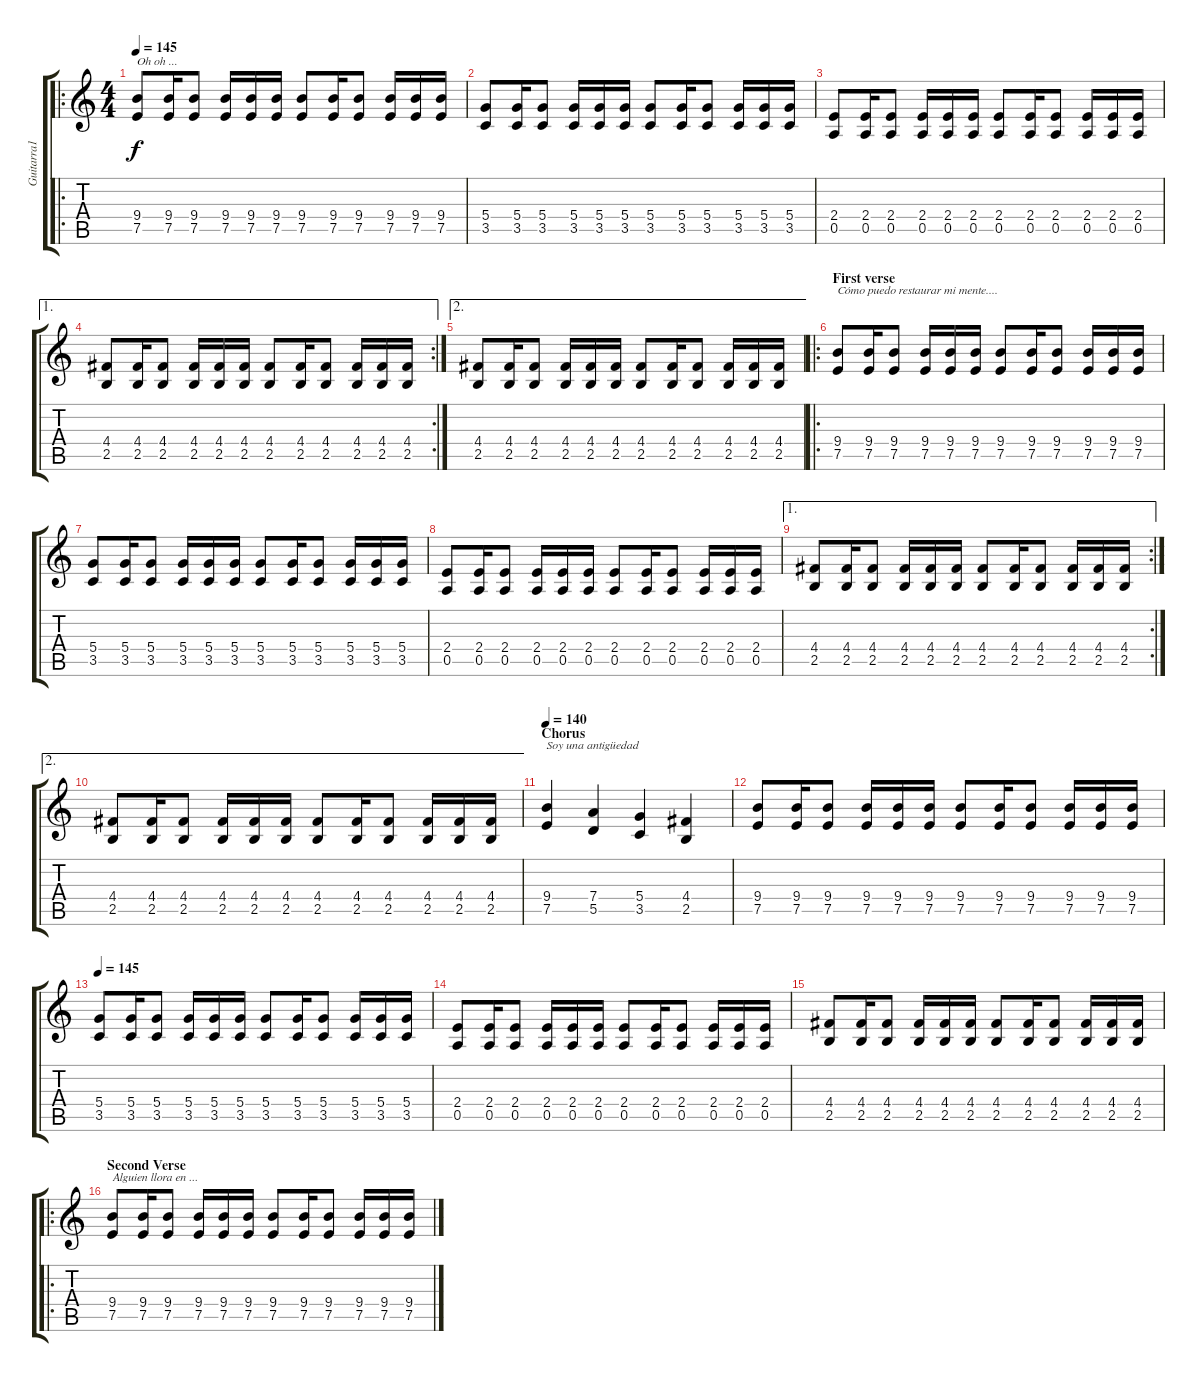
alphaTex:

\track ("Guitarra1" "Guitarra1") {instrument overdrivenguitar}
\staff {score tabs}
\tuning (E4 B3 G3 D3 A2 E2) {hide}
\ro
\ts (4 4)
\tempo 145
\clef g2
\ks c
(9.4 7.5).8{txt "Oh oh ..." dy f} (9.4 7.5).16 (9.4 7.5).8 (9.4 7.5).16 (9.4 7.5).16 (9.4 7.5).16 (9.4 7.5).8 (9.4 7.5).16 (9.4 7.5).8 (9.4 7.5).16 (9.4 7.5).16 (9.4 7.5).16 |
(5.4 3.5).8 (5.4 3.5).16 (5.4 3.5).8 (5.4 3.5).16 (5.4 3.5).16 (5.4 3.5).16 (5.4 3.5).8 (5.4 3.5).16 (5.4 3.5).8 (5.4 3.5).16 (5.4 3.5).16 (5.4 3.5).16 |
(2.4 0.5).8 (2.4 0.5).16 (2.4 0.5).8 (2.4 0.5).16 (2.4 0.5).16 (2.4 0.5).16 (2.4 0.5).8 (2.4 0.5).16 (2.4 0.5).8 (2.4 0.5).16 (2.4 0.5).16 (2.4 0.5).16 |
\ae 1
\rc 2
(4.4 2.5).8 (4.4 2.5).16 (4.4 2.5).8 (4.4 2.5).16 (4.4 2.5).16 (4.4 2.5).16 (4.4 2.5).8 (4.4 2.5).16 (4.4 2.5).8 (4.4 2.5).16 (4.4 2.5).16 (4.4 2.5).16 |
\ae 2
(4.4 2.5).8 (4.4 2.5).16 (4.4 2.5).8 (4.4 2.5).16 (4.4 2.5).16 (4.4 2.5).16 (4.4 2.5).8 (4.4 2.5).16 (4.4 2.5).8 (4.4 2.5).16 (4.4 2.5).16 (4.4 2.5).16 |
\ro
\section ("" "First verse")
(9.4 7.5).8{txt "Cómo puedo restaurar mi mente...."} (9.4 7.5).16 (9.4 7.5).8 (9.4 7.5).16 (9.4 7.5).16 (9.4 7.5).16 (9.4 7.5).8 (9.4 7.5).16 (9.4 7.5).8 (9.4 7.5).16 (9.4 7.5).16 (9.4 7.5).16 |
(5.4 3.5).8 (5.4 3.5).16 (5.4 3.5).8 (5.4 3.5).16 (5.4 3.5).16 (5.4 3.5).16 (5.4 3.5).8 (5.4 3.5).16 (5.4 3.5).8 (5.4 3.5).16 (5.4 3.5).16 (5.4 3.5).16 |
(2.4 0.5).8 (2.4 0.5).16 (2.4 0.5).8 (2.4 0.5).16 (2.4 0.5).16 (2.4 0.5).16 (2.4 0.5).8 (2.4 0.5).16 (2.4 0.5).8 (2.4 0.5).16 (2.4 0.5).16 (2.4 0.5).16 |
\ae 1
\rc 2
(4.4 2.5).8 (4.4 2.5).16 (4.4 2.5).8 (4.4 2.5).16 (4.4 2.5).16 (4.4 2.5).16 (4.4 2.5).8 (4.4 2.5).16 (4.4 2.5).8 (4.4 2.5).16 (4.4 2.5).16 (4.4 2.5).16 |
\ae 2
(4.4 2.5).8 (4.4 2.5).16 (4.4 2.5).8 (4.4 2.5).16 (4.4 2.5).16 (4.4 2.5).16 (4.4 2.5).8 (4.4 2.5).16 (4.4 2.5).8 (4.4 2.5).16 (4.4 2.5).16 (4.4 2.5).16 |
\section ("" "Chorus")
\tempo 140
(9.4 7.5).4{txt "Soy una antigüedad"} (7.4 5.5).4 (5.4 3.5).4 (4.4 2.5).4 |
(9.4 7.5).8 (9.4 7.5).16 (9.4 7.5).8 (9.4 7.5).16 (9.4 7.5).16 (9.4 7.5).16 (9.4 7.5).8 (9.4 7.5).16 (9.4 7.5).8 (9.4 7.5).16 (9.4 7.5).16 (9.4 7.5).16 |
\tempo 145
(5.4 3.5).8 (5.4 3.5).16 (5.4 3.5).8 (5.4 3.5).16 (5.4 3.5).16 (5.4 3.5).16 (5.4 3.5).8 (5.4 3.5).16 (5.4 3.5).8 (5.4 3.5).16 (5.4 3.5).16 (5.4 3.5).16 |
(2.4 0.5).8 (2.4 0.5).16 (2.4 0.5).8 (2.4 0.5).16 (2.4 0.5).16 (2.4 0.5).16 (2.4 0.5).8 (2.4 0.5).16 (2.4 0.5).8 (2.4 0.5).16 (2.4 0.5).16 (2.4 0.5).16 |
(4.4 2.5).8 (4.4 2.5).16 (4.4 2.5).8 (4.4 2.5).16 (4.4 2.5).16 (4.4 2.5).16 (4.4 2.5).8 (4.4 2.5).16 (4.4 2.5).8 (4.4 2.5).16 (4.4 2.5).16 (4.4 2.5).16 |
\ro
\section ("" "Second Verse")
(9.4 7.5).8{txt "Alguien llora en ..."} (9.4 7.5).16 (9.4 7.5).8 (9.4 7.5).16 (9.4 7.5).16 (9.4 7.5).16 (9.4 7.5).8 (9.4 7.5).16 (9.4 7.5).8 (9.4 7.5).16 (9.4 7.5).16 (9.4 7.5).16
